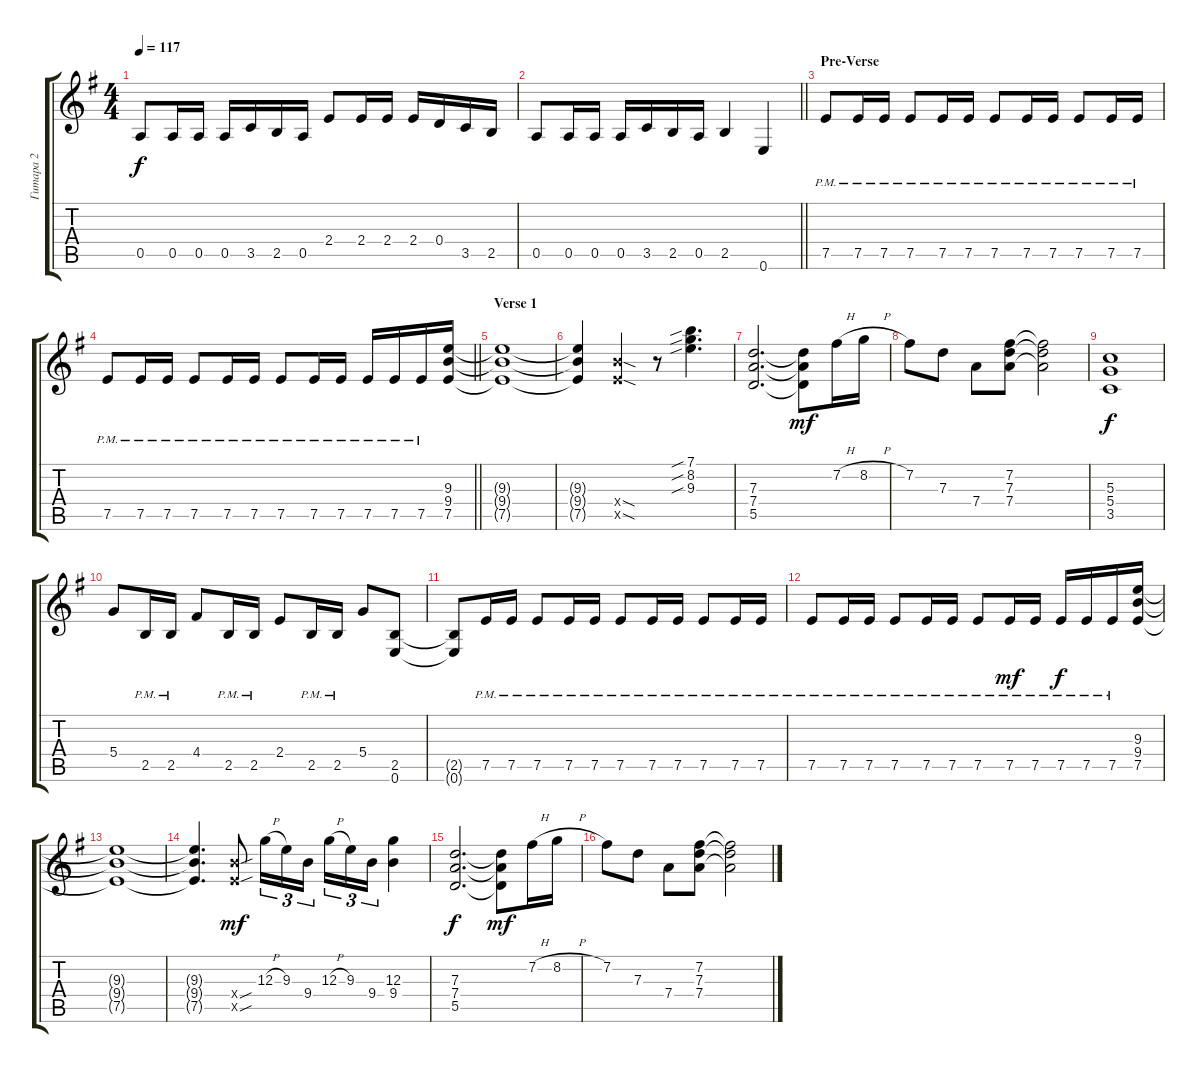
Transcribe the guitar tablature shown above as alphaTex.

\track ("Гитара 2" "Гитара 2") {instrument distortionguitar}
\staff {score tabs}
\tuning (E4 B3 G3 D3 A2 E2) {hide}
\ts (4 4)
\tempo 117
\clef g2
\ks eminor
0.5.8{dy f} 0.5.16 0.5.16 0.5.16 3.5.16 2.5.16 0.5.16 2.4.8 2.4.16 2.4.16 2.4.16 0.4.16 3.5.16 2.5.16 |
\barLineRight lightlight
0.5.8 0.5.16 0.5.16 0.5.16 3.5.16 2.5.16 0.5.16 2.5.4 0.6.4 |
\section ("" "Pre-Verse")
7.5{pm}.8 7.5{pm}.16 7.5{pm}.16 7.5{pm}.8 7.5{pm}.16 7.5{pm}.16 7.5{pm}.8 7.5{pm}.16 7.5{pm}.16 7.5{pm}.8 7.5{pm}.16 7.5{pm}.16 |
\barLineRight lightlight
7.5{pm}.8 7.5{pm}.16 7.5{pm}.16 7.5{pm}.8 7.5{pm}.16 7.5{pm}.16 7.5{pm}.8 7.5{pm}.16 7.5{pm}.16 7.5{pm}.16 7.5{pm}.16 7.5{pm}.16 (9.3 9.4 7.5).16 |
\section ("" "Verse 1")
(9.3{t} 9.4{t} 7.5{t}).1 |
(9.3{t} 9.4{t} 7.5{t}).4 (9.4{sod x} 7.5{sod x}).4 r.8 (7.1{sib} 8.2{sib} 9.3{sib}).4{d} |
(7.3 7.4 5.5).2{d} (7.3{t} 7.4{t} 5.5{t}).8{dy mf} 7.2{h}.16 8.2{h}.16 |
7.2.8 7.3.8 7.4.8 (7.2 7.3 7.4).8 (7.2{t} 7.3{t} 7.4{t}).2 |
(5.3 5.4 3.5).1{dy f} |
5.4.8 2.5{pm}.16 2.5{pm}.16 4.4.8 2.5{pm}.16 2.5{pm}.16 2.4.8 2.5{pm}.16 2.5{pm}.16 5.4.8 (2.5 0.6).8 |
(2.5{t} 0.6{t}).8 7.5{pm}.16 7.5{pm}.16 7.5{pm}.8 7.5{pm}.16 7.5{pm}.16 7.5{pm}.8 7.5{pm}.16 7.5{pm}.16 7.5{pm}.8 7.5{pm}.16 7.5{pm}.16 |
7.5{pm}.8 7.5{pm}.16 7.5{pm}.16 7.5{pm}.8 7.5{pm}.16 7.5{pm}.16 7.5{pm}.8 7.5{pm}.16{dy mf} 7.5{pm}.16 7.5{pm}.16{dy f} 7.5{pm}.16 7.5{pm}.16 (9.3 9.4 7.5).16 |
(9.3{t} 9.4{t} 7.5{t}).1 |
(9.3{t} 9.4{t} 7.5{t}).4{d} (9.4{sou x} 7.5{sou x}).8{dy mf} 12.3{h}.16{tu (3 2)} 9.3.16{tu (3 2)} 9.4.16{tu (3 2) beam splitsecondary} 12.3{h}.16{tu (3 2)} 9.3.16{tu (3 2)} 9.4.16{tu (3 2)} (12.3 9.4).4 |
(7.3 7.4 5.5).2{d dy f} (7.3{t} 7.4{t} 5.5{t}).8{dy mf} 7.2{h}.16 8.2{h}.16 |
7.2.8 7.3.8 7.4.8 (7.2 7.3 7.4).8 (7.2{t} 7.3{t} 7.4{t}).2
